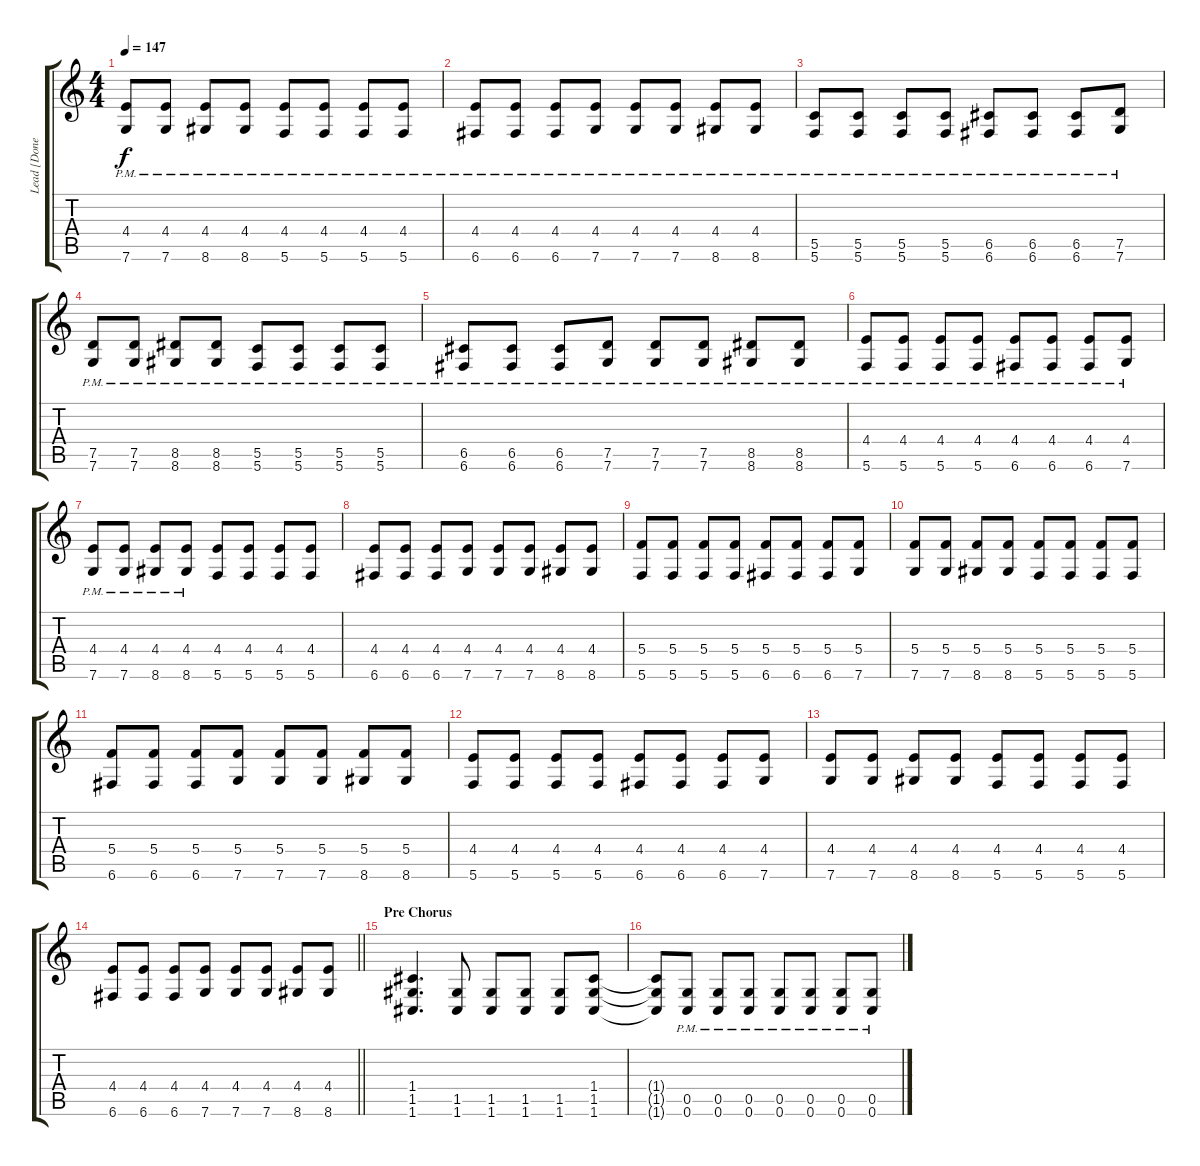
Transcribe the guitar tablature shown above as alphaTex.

\track ("Lead [Donegan]" "Lead [Done") {instrument distortionguitar}
\staff {score tabs}
\tuning (D4 A3 F3 C3 G2 C2) {hide}
\ts (4 4)
\tempo 147
\clef g2
\ks c
(4.4{pm} 7.6{pm}).8{dy f} (4.4{pm} 7.6{pm}).8 (4.4{pm} 8.6{pm}).8 (4.4{pm} 8.6{pm}).8 (4.4{pm} 5.6{pm}).8 (4.4{pm} 5.6{pm}).8 (4.4{pm} 5.6{pm}).8 (4.4{pm} 5.6{pm}).8 |
(4.4{pm} 6.6{pm}).8 (4.4{pm} 6.6{pm}).8 (4.4{pm} 6.6{pm}).8 (4.4{pm} 7.6{pm}).8 (4.4{pm} 7.6{pm}).8 (4.4{pm} 7.6{pm}).8 (4.4{pm} 8.6{pm}).8 (4.4{pm} 8.6{pm}).8 |
(5.5{pm} 5.6{pm}).8 (5.5{pm} 5.6{pm}).8 (5.5{pm} 5.6{pm}).8 (5.5{pm} 5.6{pm}).8 (6.5{pm} 6.6{pm}).8 (6.5{pm} 6.6{pm}).8 (6.5{pm} 6.6{pm}).8 (7.5{pm} 7.6{pm}).8 |
(7.5{pm} 7.6{pm}).8 (7.5{pm} 7.6{pm}).8 (8.5{pm} 8.6{pm}).8 (8.5{pm} 8.6{pm}).8 (5.5{pm} 5.6{pm}).8 (5.5{pm} 5.6{pm}).8 (5.5{pm} 5.6{pm}).8 (5.5{pm} 5.6{pm}).8 |
(6.5{pm} 6.6{pm}).8 (6.5{pm} 6.6{pm}).8 (6.5{pm} 6.6{pm}).8 (7.5{pm} 7.6{pm}).8 (7.5{pm} 7.6{pm}).8 (7.5{pm} 7.6{pm}).8 (8.5{pm} 8.6{pm}).8 (8.5{pm} 8.6{pm}).8 |
(4.4{pm} 5.6{pm}).8 (4.4{pm} 5.6{pm}).8 (4.4{pm} 5.6{pm}).8 (4.4{pm} 5.6{pm}).8 (4.4{pm} 6.6{pm}).8 (4.4{pm} 6.6{pm}).8 (4.4{pm} 6.6{pm}).8 (4.4{pm} 7.6{pm}).8 |
(4.4{pm} 7.6{pm}).8 (4.4{pm} 7.6{pm}).8 (4.4{pm} 8.6{pm}).8 (4.4{pm} 8.6{pm}).8 (4.4 5.6).8 (4.4 5.6).8 (4.4 5.6).8 (4.4 5.6).8 |
(4.4 6.6).8 (4.4 6.6).8 (4.4 6.6).8 (4.4 7.6).8 (4.4 7.6).8 (4.4 7.6).8 (4.4 8.6).8 (4.4 8.6).8 |
(5.4 5.6).8 (5.4 5.6).8 (5.4 5.6).8 (5.4 5.6).8 (5.4 6.6).8 (5.4 6.6).8 (5.4 6.6).8 (5.4 7.6).8 |
(5.4 7.6).8 (5.4 7.6).8 (5.4 8.6).8 (5.4 8.6).8 (5.4 5.6).8 (5.4 5.6).8 (5.4 5.6).8 (5.4 5.6).8 |
(5.4 6.6).8 (5.4 6.6).8 (5.4 6.6).8 (5.4 7.6).8 (5.4 7.6).8 (5.4 7.6).8 (5.4 8.6).8 (5.4 8.6).8 |
(4.4 5.6).8 (4.4 5.6).8 (4.4 5.6).8 (4.4 5.6).8 (4.4 6.6).8 (4.4 6.6).8 (4.4 6.6).8 (4.4 7.6).8 |
(4.4 7.6).8 (4.4 7.6).8 (4.4 8.6).8 (4.4 8.6).8 (4.4 5.6).8 (4.4 5.6).8 (4.4 5.6).8 (4.4 5.6).8 |
\barLineRight lightlight
(4.4 6.6).8 (4.4 6.6).8 (4.4 6.6).8 (4.4 7.6).8 (4.4 7.6).8 (4.4 7.6).8 (4.4 8.6).8 (4.4 8.6).8 |
\section ("" "Pre Chorus")
(1.4 1.5 1.6).4{d} (1.5 1.6).8 (1.5 1.6).8 (1.5 1.6).8 (1.5 1.6).8 (1.4 1.5 1.6).8 |
(1.4{t} 1.5{t} 1.6{t}).8 (0.5{pm} 0.6{pm}).8 (0.5{pm} 0.6{pm}).8 (0.5{pm} 0.6{pm}).8 (0.5{pm} 0.6{pm}).8 (0.5{pm} 0.6{pm}).8 (0.5{pm} 0.6{pm}).8 (0.5{pm} 0.6{pm}).8
